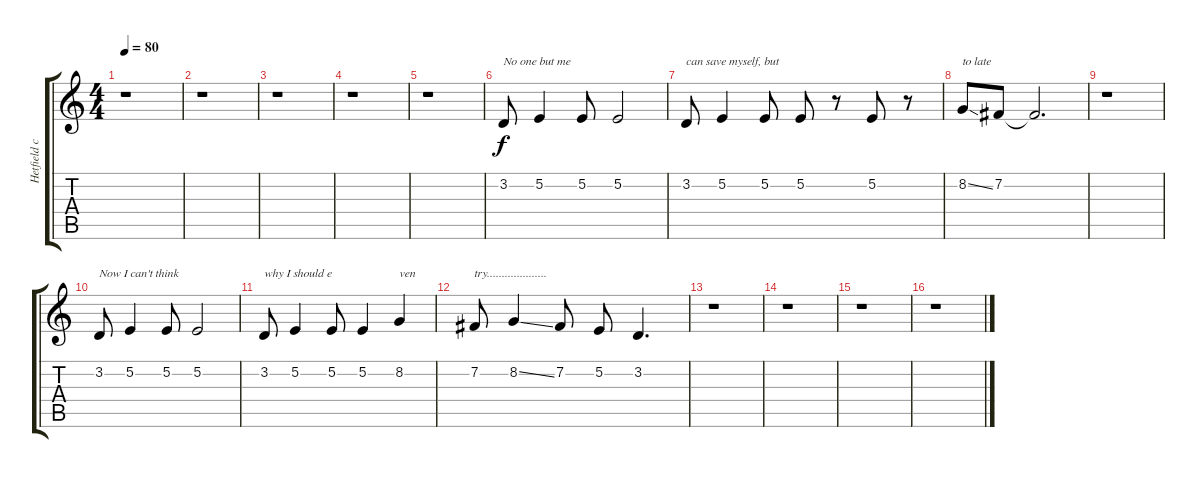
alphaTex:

\track ("Hetfield chant" "Hetfield c") {instrument stringensemble1}
\staff {score tabs}
\tuning (E4 B3 G3 D3 A2 E2) {hide}
\ts (4 4)
\tempo 80
\clef g2
\ks c
r.1{dy f} |
r.1 |
r.1 |
r.1 |
r.1 |
3.2.8{txt "No one but me "} 5.2.4 5.2.8 5.2.2 |
3.2.8{txt "can save myself, but"} 5.2.4 5.2.8 5.2.8 r.8 5.2.8 r.8 |
8.2{ss}.8{txt "to late"} 7.2.8 7.2{t}.2{d} |
r.1 |
3.2.8{txt "Now I can't think"} 5.2.4 5.2.8 5.2.2 |
3.2.8{txt "why I should e"} 5.2.4 5.2.8 5.2.4 8.2.4{txt "ven"} |
7.2.8{txt "try...................."} 8.2{ss}.4 7.2.8 5.2.8 3.2.4{d} |
r.1 |
r.1 |
r.1 |
r.1
